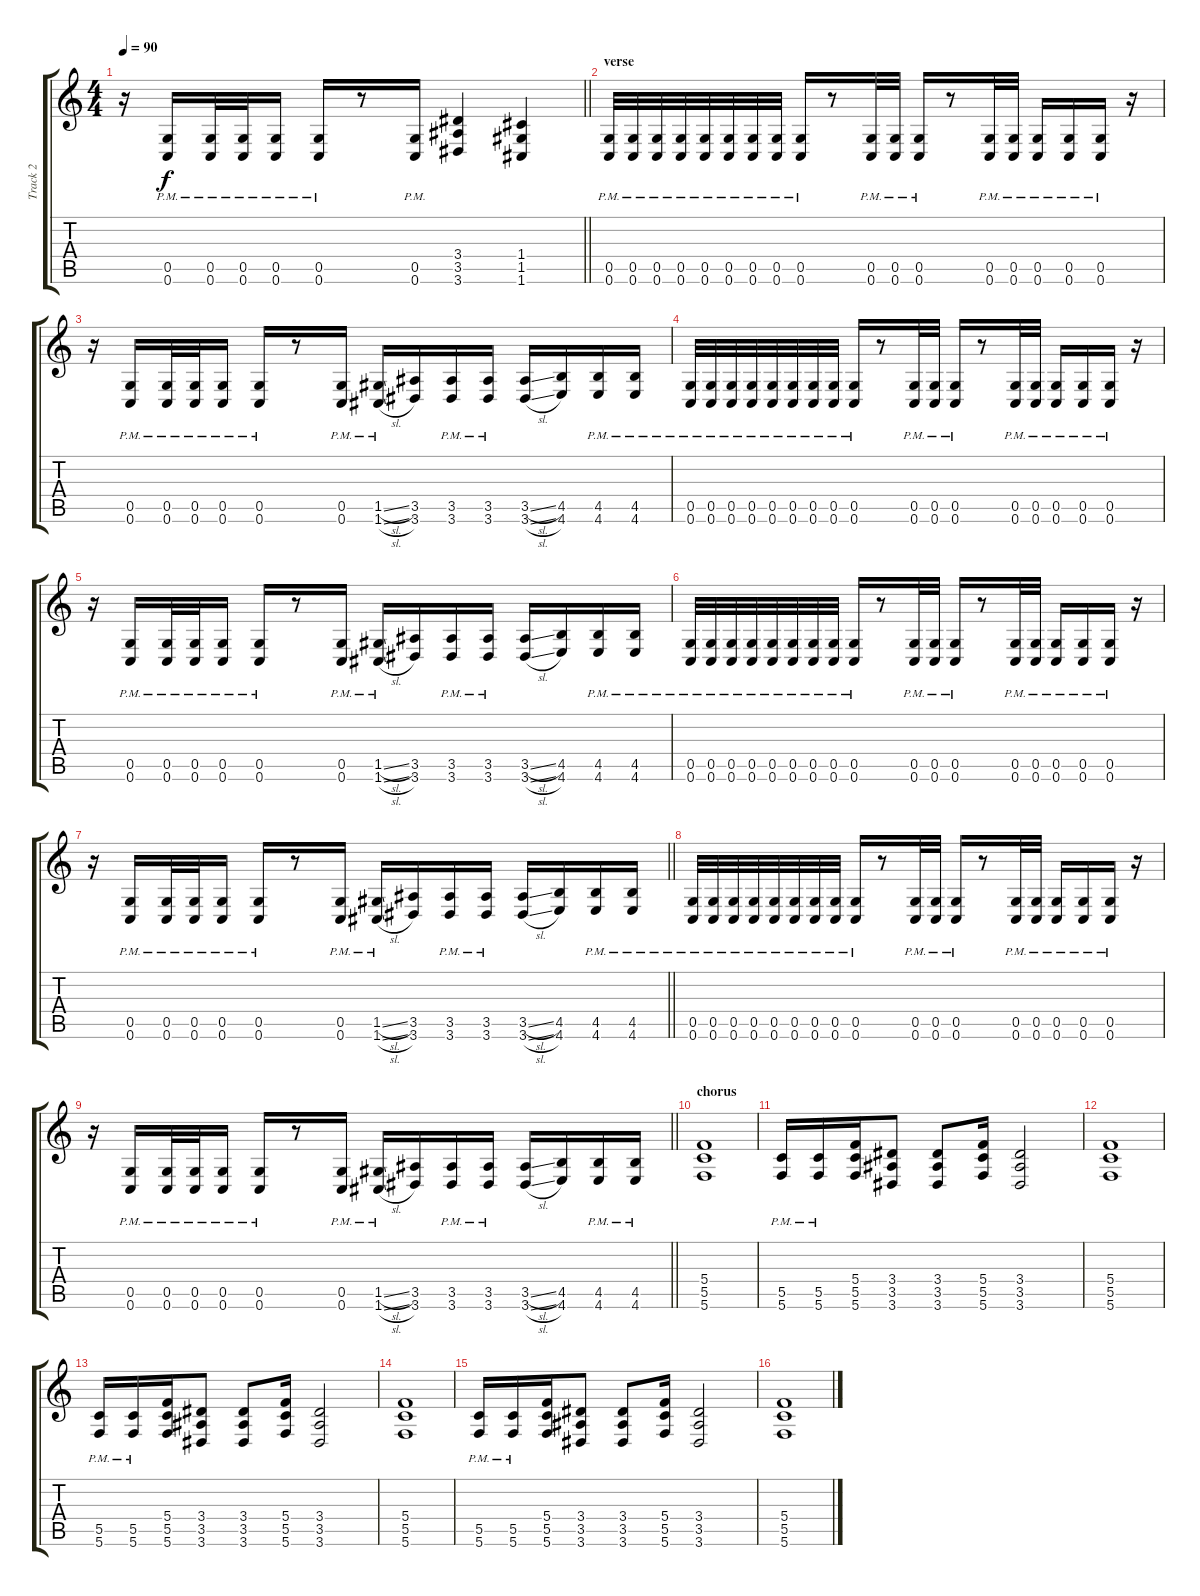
\track ("Track 2" "Track 2") {instrument distortionguitar}
\staff {score tabs}
\tuning (D4 A3 F3 C3 G2 C2) {hide}
\ts (4 4)
\tempo 90
\clef g2
\barLineRight lightlight
\ks c
r.16{dy f} (0.5{pm} 0.6{pm}).16 (0.5{pm} 0.6{pm}).32 (0.5{pm} 0.6{pm}).32 (0.5{pm} 0.6{pm}).16 (0.5{pm} 0.6{pm}).16 r.8 (0.5{pm} 0.6{pm}).16 (3.4 3.5 3.6).4 (1.4 1.5 1.6).4 |
\section ("" "verse")
(0.5{pm} 0.6{pm}).32 (0.5{pm} 0.6{pm}).32 (0.5{pm} 0.6{pm}).32 (0.5{pm} 0.6{pm}).32 (0.5{pm} 0.6{pm}).32 (0.5{pm} 0.6{pm}).32 (0.5{pm} 0.6{pm}).32 (0.5{pm} 0.6{pm}).32 (0.5{pm} 0.6{pm}).16 r.8 (0.5{pm} 0.6{pm}).32 (0.5{pm} 0.6{pm}).32 (0.5{pm} 0.6{pm}).16 r.8 (0.5{pm} 0.6{pm}).32 (0.5{pm} 0.6{pm}).32 (0.5{pm} 0.6{pm}).16 (0.5{pm} 0.6{pm}).16 (0.5{pm} 0.6{pm}).16 r.16 |
r.16 (0.5{pm} 0.6{pm}).16 (0.5{pm} 0.6{pm}).32 (0.5{pm} 0.6{pm}).32 (0.5{pm} 0.6{pm}).16 (0.5{pm} 0.6{pm}).16 r.8 (0.5{pm} 0.6{pm}).16 (1.5{sl pm} 1.6{sl}).16 (3.5 3.6).16 (3.5{pm} 3.6{pm}).16 (3.5{pm} 3.6{pm}).16 (3.5{sl} 3.6{sl}).16 (4.5 4.6).16 (4.5{pm} 4.6{pm}).16 (4.5{pm} 4.6{pm}).16 |
(0.5{pm} 0.6{pm}).32 (0.5{pm} 0.6{pm}).32 (0.5{pm} 0.6{pm}).32 (0.5{pm} 0.6{pm}).32 (0.5{pm} 0.6{pm}).32 (0.5{pm} 0.6{pm}).32 (0.5{pm} 0.6{pm}).32 (0.5{pm} 0.6{pm}).32 (0.5{pm} 0.6{pm}).16 r.8 (0.5{pm} 0.6{pm}).32 (0.5{pm} 0.6{pm}).32 (0.5{pm} 0.6{pm}).16 r.8 (0.5{pm} 0.6{pm}).32 (0.5{pm} 0.6{pm}).32 (0.5{pm} 0.6{pm}).16 (0.5{pm} 0.6{pm}).16 (0.5{pm} 0.6{pm}).16 r.16 |
r.16 (0.5{pm} 0.6{pm}).16 (0.5{pm} 0.6{pm}).32 (0.5{pm} 0.6{pm}).32 (0.5{pm} 0.6{pm}).16 (0.5{pm} 0.6{pm}).16 r.8 (0.5{pm} 0.6{pm}).16 (1.5{sl pm} 1.6{sl}).16 (3.5 3.6).16 (3.5{pm} 3.6{pm}).16 (3.5{pm} 3.6{pm}).16 (3.5{sl} 3.6{sl}).16 (4.5 4.6).16 (4.5{pm} 4.6{pm}).16 (4.5{pm} 4.6{pm}).16 |
(0.5{pm} 0.6{pm}).32 (0.5{pm} 0.6{pm}).32 (0.5{pm} 0.6{pm}).32 (0.5{pm} 0.6{pm}).32 (0.5{pm} 0.6{pm}).32 (0.5{pm} 0.6{pm}).32 (0.5{pm} 0.6{pm}).32 (0.5{pm} 0.6{pm}).32 (0.5{pm} 0.6{pm}).16 r.8 (0.5{pm} 0.6{pm}).32 (0.5{pm} 0.6{pm}).32 (0.5{pm} 0.6{pm}).16 r.8 (0.5{pm} 0.6{pm}).32 (0.5{pm} 0.6{pm}).32 (0.5{pm} 0.6{pm}).16 (0.5{pm} 0.6{pm}).16 (0.5{pm} 0.6{pm}).16 r.16 |
\barLineRight lightlight
r.16 (0.5{pm} 0.6{pm}).16 (0.5{pm} 0.6{pm}).32 (0.5{pm} 0.6{pm}).32 (0.5{pm} 0.6{pm}).16 (0.5{pm} 0.6{pm}).16 r.8 (0.5{pm} 0.6{pm}).16 (1.5{sl pm} 1.6{sl}).16 (3.5 3.6).16 (3.5{pm} 3.6{pm}).16 (3.5{pm} 3.6{pm}).16 (3.5{sl} 3.6{sl}).16 (4.5 4.6).16 (4.5{pm} 4.6{pm}).16 (4.5{pm} 4.6{pm}).16 |
(0.5{pm} 0.6{pm}).32 (0.5{pm} 0.6{pm}).32 (0.5{pm} 0.6{pm}).32 (0.5{pm} 0.6{pm}).32 (0.5{pm} 0.6{pm}).32 (0.5{pm} 0.6{pm}).32 (0.5{pm} 0.6{pm}).32 (0.5{pm} 0.6{pm}).32 (0.5{pm} 0.6{pm}).16 r.8 (0.5{pm} 0.6{pm}).32 (0.5{pm} 0.6{pm}).32 (0.5{pm} 0.6{pm}).16 r.8 (0.5{pm} 0.6{pm}).32 (0.5{pm} 0.6{pm}).32 (0.5{pm} 0.6{pm}).16 (0.5{pm} 0.6{pm}).16 (0.5{pm} 0.6{pm}).16 r.16 |
\barLineRight lightlight
r.16 (0.5{pm} 0.6{pm}).16 (0.5{pm} 0.6{pm}).32 (0.5{pm} 0.6{pm}).32 (0.5{pm} 0.6{pm}).16 (0.5{pm} 0.6{pm}).16 r.8 (0.5{pm} 0.6{pm}).16 (1.5{sl pm} 1.6{sl}).16 (3.5 3.6).16 (3.5{pm} 3.6{pm}).16 (3.5{pm} 3.6{pm}).16 (3.5{sl} 3.6{sl}).16 (4.5 4.6).16 (4.5{pm} 4.6{pm}).16 (4.5{pm} 4.6{pm}).16 |
\section ("" "chorus")
(5.4 5.5 5.6).1 |
(5.5{pm} 5.6{pm}).16 (5.5{pm} 5.6{pm}).16 (5.4 5.5 5.6).16 (3.4 3.5 3.6).8 (3.4 3.5 3.6).8 (5.4 5.5 5.6).16 (3.4 3.5 3.6).2 |
(5.4 5.5 5.6).1 |
(5.5{pm} 5.6{pm}).16 (5.5{pm} 5.6{pm}).16 (5.4 5.5 5.6).16 (3.4 3.5 3.6).8 (3.4 3.5 3.6).8 (5.4 5.5 5.6).16 (3.4 3.5 3.6).2 |
(5.4 5.5 5.6).1 |
(5.5{pm} 5.6{pm}).16 (5.5{pm} 5.6{pm}).16 (5.4 5.5 5.6).16 (3.4 3.5 3.6).8 (3.4 3.5 3.6).8 (5.4 5.5 5.6).16 (3.4 3.5 3.6).2 |
(5.4 5.5 5.6).1
